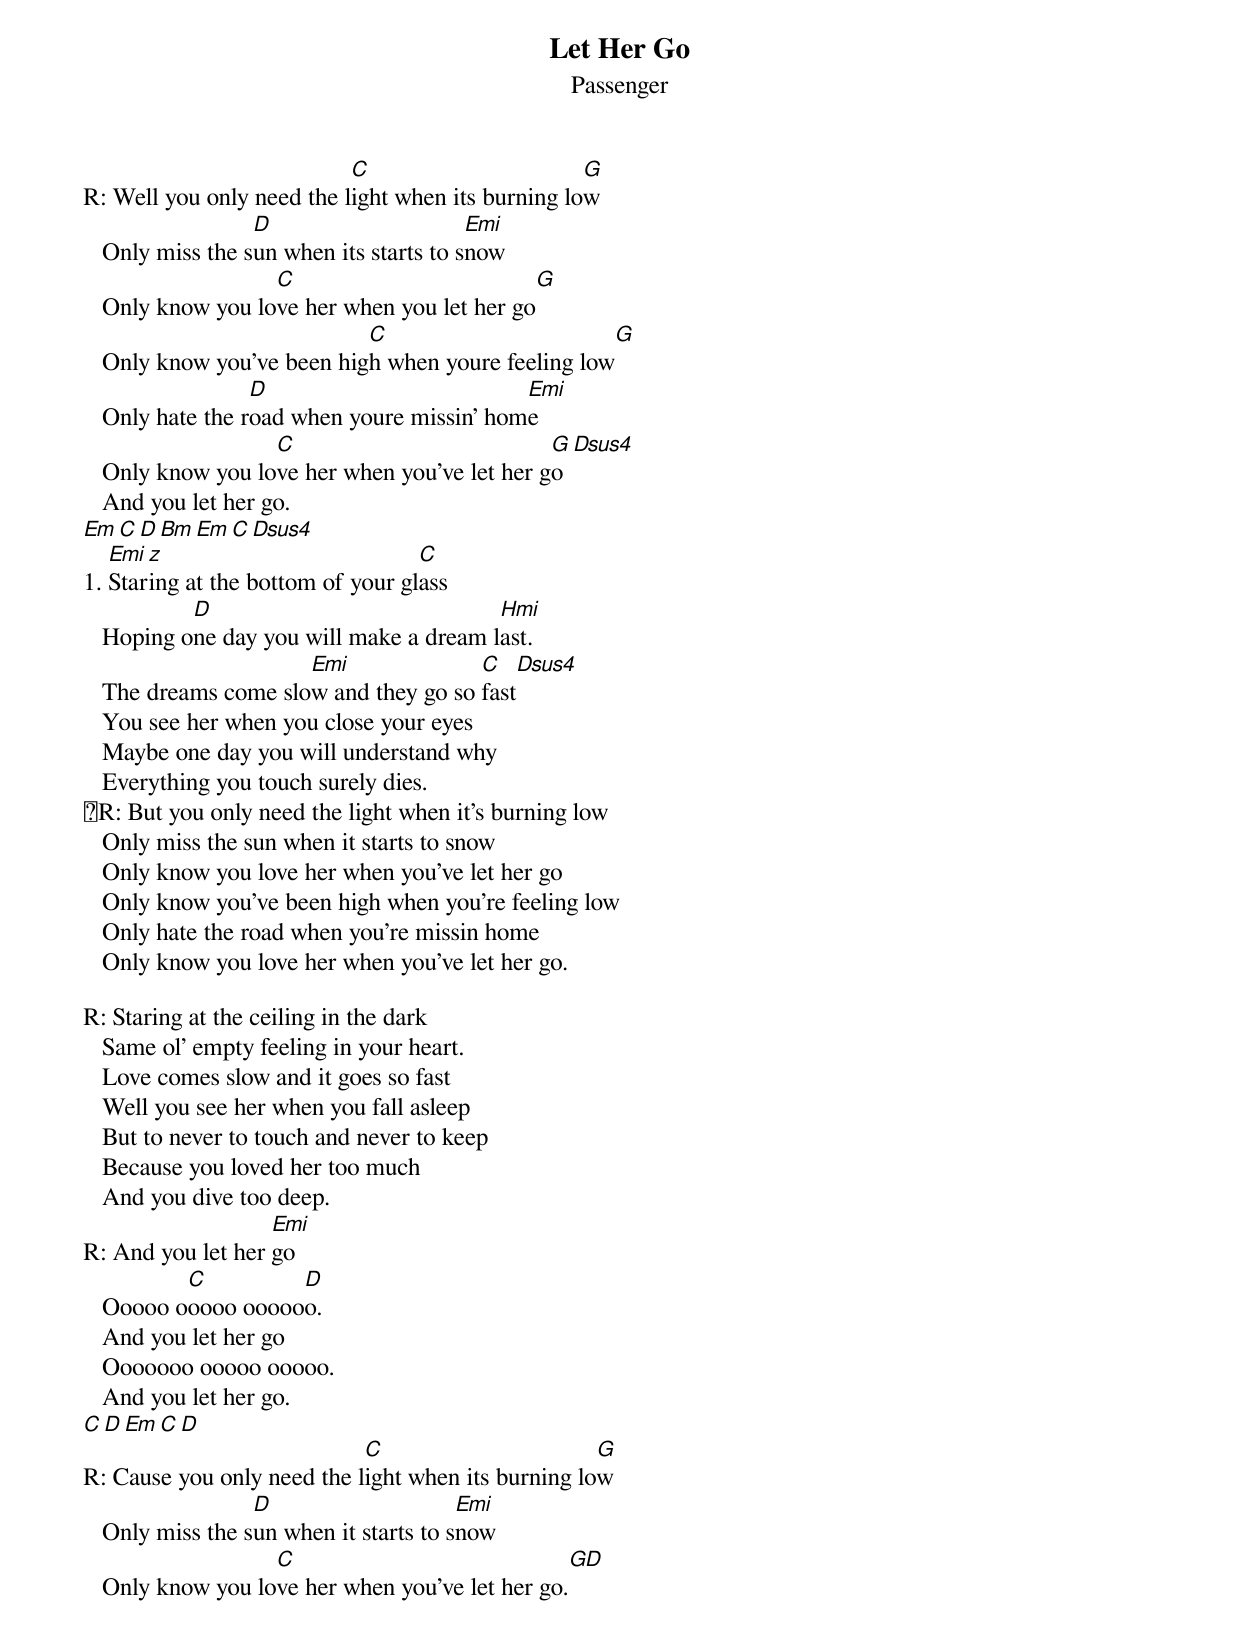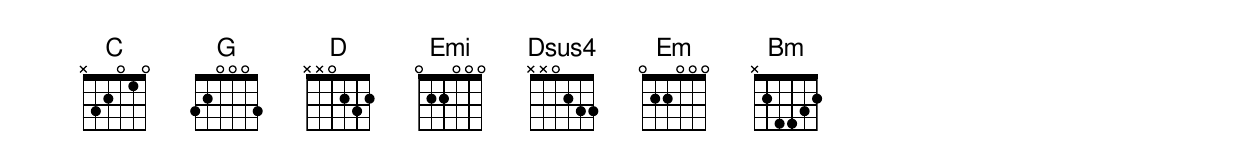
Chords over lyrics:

                           Let Her Go
                                Passenger




                           C                       G
R: Well you only need the light when its burning low
                  D                      Emi
   Only miss the sun when its starts to snow
                   C                         G
   Only know you love her when you let her go
                            C                        G
   Only know you’ve been high when youre feeling low
                  D                         Emi
   Only hate the road when youre missin’ home
                   C                           G Dsus4
   Only know you love her when you’ve let her go
   And you let her go.
   Em C D Bm Em C Dsus4
   Emi z                           C
1. Staring at the bottom of your glass
           D                             Hmi
   Hoping one day you will make a dream last.
                      Emi              C     Dsus4
   The dreams come slow and they go so fast
   You see her when you close your eyes
   Maybe one day you will understand why
   Everything you touch surely dies.
R: But you only need the light when it’s burning low
   Only miss the sun when it starts to snow
   Only know you love her when you’ve let her go
   Only know you’ve been high when you’re feeling low
   Only hate the road when you’re missin home
   Only know you love her when you’ve let her go.

R: Staring at the ceiling in the dark
   Same ol’ empty feeling in your heart.
   Love comes slow and it goes so fast
   Well you see her when you fall asleep
   But to never to touch and never to keep
   Because you loved her too much
   And you dive too deep.
                   Emi
R: And you let her go
          C         D
   Ooooo ooooo oooooo.
   And you let her go
   Ooooooo ooooo ooooo.
   And you let her go.
   C D Em C D
                            C                       G
R: Cause you only need the light when its burning low
                  D                     Emi
   Only miss the sun when it starts to snow
                   C                             GD
   Only know you love her when you’ve let her go.
